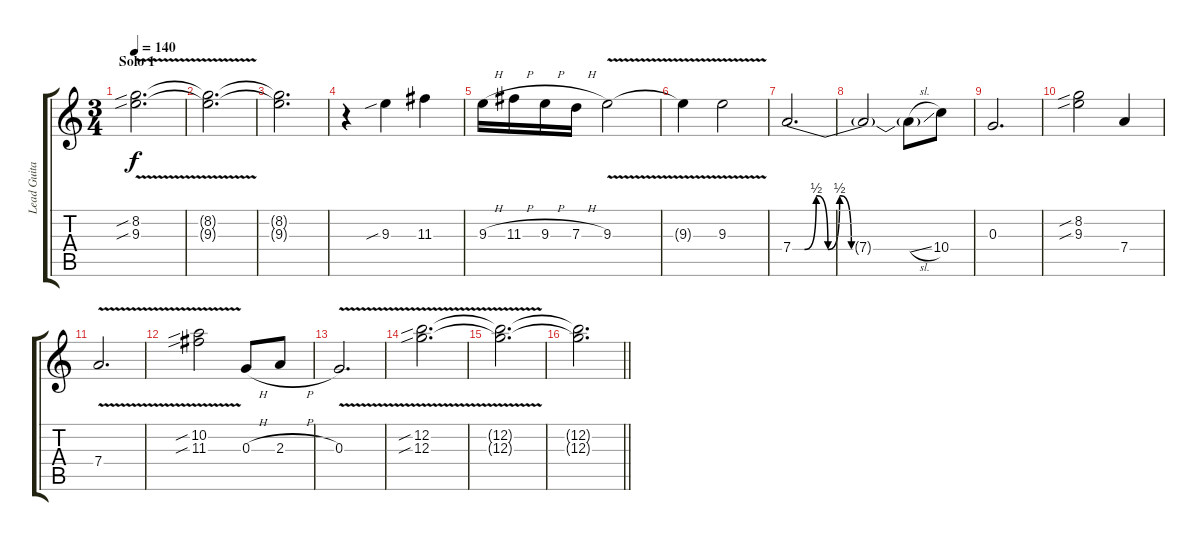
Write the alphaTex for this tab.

\track ("Lead Guitar" "Lead Guita") {instrument overdrivenguitar}
\staff {score tabs}
\tuning (E4 B3 G3 D3 A2 E2) {hide}
\ts (3 4)
\section ("" "Solo 1")
\tempo 140
\clef g2
\ks c
(8.2{v sib} 9.3{v sib}).2{d dy f} |
(8.2{t} 9.3{t}).2{d} |
(8.2{t} 9.3{t}).2{d} |
r.4 9.3{sib}.4 11.3.4 |
9.3{h}.16 11.3{h}.16 9.3{h}.16 7.3{h}.16 9.3{v}.2 |
9.3{t}.4 9.3{v}.2 |
7.4{be (custom 0 0 5 0 10 2 15 0 20 2 25 0 40 0 50 0 60 0)}.2{d} |
7.4{t}.2 7.4{sl t}.8 10.4.8 |
0.3.2{d} |
(8.2{sib} 9.3{sib}).2 7.4.4 |
7.4{v}.2{d} |
(10.2{v sib} 11.3{v sib}).2 0.3{h}.8 2.3{h}.8 |
0.3{v}.2{d} |
(12.2{v sib} 12.3{v sib}).2{d volume 8} |
(12.2{t} 12.3{t}).2{d} |
\barLineRight lightlight
(12.2{t} 12.3{t}).2{d}
